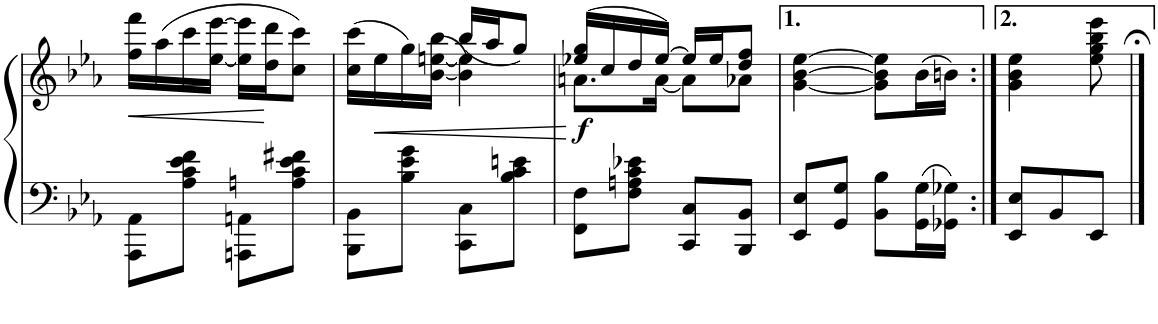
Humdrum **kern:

**kern	**kern	**dynam
*part1	*part1	*part1
*staff2	*staff1	*staff1/2
*I"Piano.	*	*
*I'Pno	*	*
!!LO:PB:g=z
*clefF4	*clefG2	*
*k[b-e-a-]	*k[b-e-a-]	*
*M2/4	*M2/4	*
=86	=86	=86
!	!	!LO:HP:b
8AAA-\ 8AA-\L	16ff\ 16fff\LL	<
.	(16aa-\	.
8A-\ 8c\ 8e-\ 8f\J	16ccc\	.
.	[16ee-\ [16eee-\JJ	.
8AAAn\ 8AAn\L	16ee-\] 16eee-\]LL	.
.	16dd\ 16ddd\J	.
8An\ 8c\ 8e-\ 8f#X\J	8cc\ 8ccc\J)	[
=87	=87	=87
*	*^	*
8BBB-\ 8BB-\L	(16cc\ 16ccc\LL	4ryy	.
!	!	!	!LO:HP:b
.	16ee-\	.	<
8B-\ 8e-\ 8g\J	16gg\)	.	.
.	([16b-\ [16een\ 16bb-\JJ	.	.
8CC\ 8C\L	4b-\] 4ee\])	(16bb-/LL	.
.	.	16aa-/J	.
8B-\ 8c\ 8en\J	.	8gg/J)	.
*	*v	*v	*
.	.	[
=88	=88	=88
*	*^	*
!	!	!	!LO:DY:b
8FF\ 8F\L	(16ee-X/ 16gg/LL	8.an\L	f
.	16cc/	.	.
8F\ 8An\ 8c\ 8e-X\J	16dd/	.	.
.	[16ee-/JJ)	[16a\Jk	.
8CC/ 8C/L	16ee-/LL]	8a\L]	.
.	16ee-/J	.	.
8BBB-/ 8BB-/J	8dd/ 8ff/J	8a-X\J	.
*	*v	*v	*
=89	=89	=89
8EE-/ 8E-/L	[4g\ [4b-\ [4ee-\	.
8GG/ 8G/J	.	.
8BB-\ 8B-\L	8g\] 8b-\] 8ee-\]L	.
16GG\ 16G\L	(16b-\L	.
16GG-X\ 16G-X\JJ	16bn\JJ)	.
=90:|!	=90:|!	=90:|!
8EE-/ 8E-/L	4g\ 4b-\ 4ee-\	.
8BB-/	.	.
8EE-/J	8ee-\ 8gg\ 8bb-\ 8eee-\	.
==	==	==
*-	*-	*-
